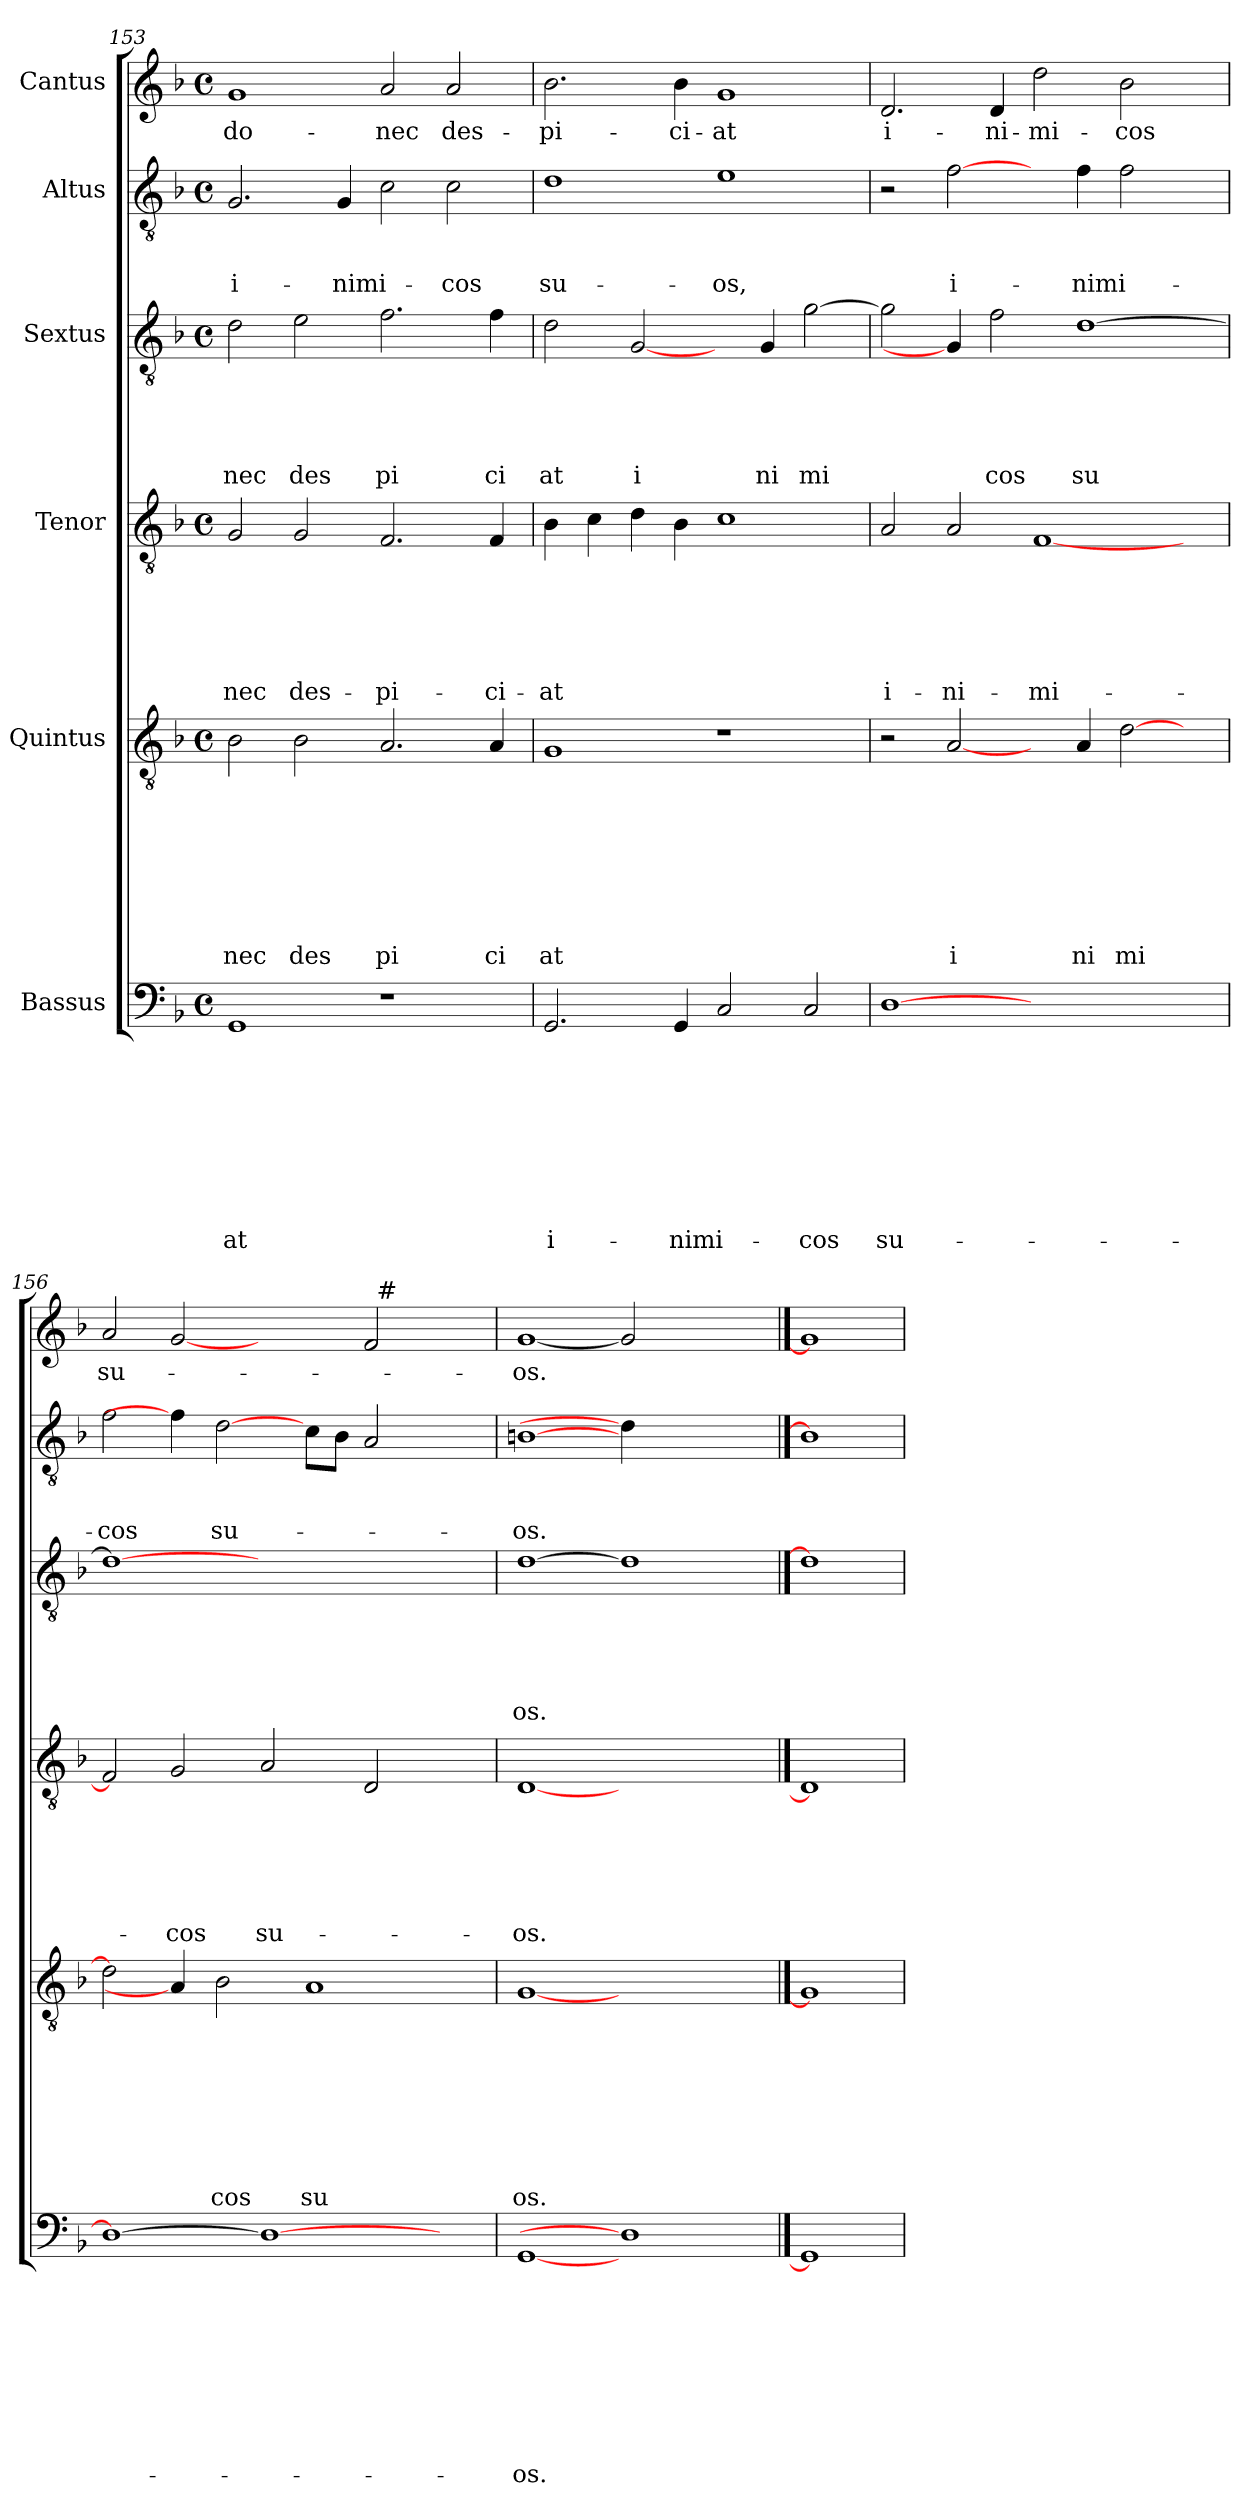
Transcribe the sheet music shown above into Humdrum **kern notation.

**kern	**text	**text	**text	**text	**text	**text	**text	**text	**text	**kern	**text	**text	**text	**text	**text	**text	**text	**text	**kern	**text	**text	**text	**text	**text	**text	**kern	**text	**text	**text	**text	**text	**kern	**text	**text	**text	**kern	**text
*part6	*part6	*part6	*part6	*part6	*part6	*part6	*part6	*part6	*part6	*part5	*part5	*part5	*part5	*part5	*part5	*part5	*part5	*part5	*part4	*part4	*part4	*part4	*part4	*part4	*part4	*part3	*part3	*part3	*part3	*part3	*part3	*part2	*part2	*part2	*part2	*part1	*part1
*staff6	*staff6	*staff6	*staff6	*staff6	*staff6	*staff6	*staff6	*staff6	*staff6	*staff5	*staff5	*staff5	*staff5	*staff5	*staff5	*staff5	*staff5	*staff5	*staff4	*staff4	*staff4	*staff4	*staff4	*staff4	*staff4	*staff3	*staff3	*staff3	*staff3	*staff3	*staff3	*staff2	*staff2	*staff2	*staff2	*staff1	*staff1
*I"Bassus	*	*	*	*	*	*	*	*	*	*I"Quintus	*	*	*	*	*	*	*	*	*I"Tenor	*	*	*	*	*	*	*I"Sextus	*	*	*	*	*	*I"Altus	*	*	*	*I"Cantus	*
*clefF4	*	*	*	*	*	*	*	*	*	*clefGv2	*	*	*	*	*	*	*	*	*clefGv2	*	*	*	*	*	*	*clefGv2	*	*	*	*	*	*clefGv2	*	*	*	*clefG2	*
*k[b-]	*	*	*	*	*	*	*	*	*	*k[b-]	*	*	*	*	*	*	*	*	*k[b-]	*	*	*	*	*	*	*k[b-]	*	*	*	*	*	*k[b-]	*	*	*	*k[b-]	*
*F:	*	*	*	*	*	*	*	*	*	*F:	*	*	*	*	*	*	*	*	*F:	*	*	*	*	*	*	*F:	*	*	*	*	*	*F:	*	*	*	*F:	*
*M4/4	*	*	*	*	*	*	*	*	*	*M4/4	*	*	*	*	*	*	*	*	*M4/4	*	*	*	*	*	*	*M4/4	*	*	*	*	*	*M4/4	*	*	*	*M4/4	*
*met(c)	*	*	*	*	*	*	*	*	*	*met(c)	*	*	*	*	*	*	*	*	*met(c)	*	*	*	*	*	*	*met(c)	*	*	*	*	*	*met(c)	*	*	*	*met(c)	*
=153	=153	=153	=153	=153	=153	=153	=153	=153	=153	=153	=153	=153	=153	=153	=153	=153	=153	=153	=153	=153	=153	=153	=153	=153	=153	=153	=153	=153	=153	=153	=153	=153	=153	=153	=153	=153	=153
!	!	!	!	!	!	!	!	!	!LO:LY:b	!	!	!	!	!	!	!	!	!LO:LY:b	!	!	!	!	!	!	!LO:LY:b	!	!	!	!	!	!LO:LY:b	!	!	!	!LO:LY:b	!	!LO:LY:b
1GG	.	.	.	.	.	.	.	.	-at	2B-\	.	.	.	.	.	.	.	nec	2G/	.	.	.	.	.	-nec	2d\	.	.	.	.	nec	2.G/	.	.	i-	1g	do-
!	!	!	!	!	!	!	!	!	!	!	!	!	!	!	!	!	!	!LO:LY:b	!	!	!	!	!	!	!LO:LY:b	!	!	!	!	!	!LO:LY:b	!	!	!	!	!	!
.	.	.	.	.	.	.	.	.	.	2B-\	.	.	.	.	.	.	.	des	2G/	.	.	.	.	.	des-	2e\	.	.	.	.	des	.	.	.	.	.	.
!	!	!	!	!	!	!	!	!	!	!	!	!	!	!	!	!	!	!	!	!	!	!	!	!	!	!	!	!	!	!	!	!	!	!	!LO:LY:b	!	!
.	.	.	.	.	.	.	.	.	.	.	.	.	.	.	.	.	.	.	.	.	.	.	.	.	.	.	.	.	.	.	.	4G/	.	.	-nimi-	.	.
!	!	!	!	!	!	!	!	!	!	!	!	!	!	!	!	!	!	!LO:LY:b	!	!	!	!	!	!	!LO:LY:b	!	!	!	!	!	!LO:LY:b	!	!	!	!	!	!LO:LY:b
1r	.	.	.	.	.	.	.	.	.	2.A/	.	.	.	.	.	.	.	pi	2.F/	.	.	.	.	.	-pi-	2.f\	.	.	.	.	pi	2c\	.	.	.	2a/	-nec
!	!	!	!	!	!	!	!	!	!	!	!	!	!	!	!	!	!	!	!	!	!	!	!	!	!	!	!	!	!	!	!	!	!	!	!LO:LY:b	!	!LO:LY:b
.	.	.	.	.	.	.	.	.	.	.	.	.	.	.	.	.	.	.	.	.	.	.	.	.	.	.	.	.	.	.	.	2c\	.	.	-cos	2a/	des-
!	!	!	!	!	!	!	!	!	!	!	!	!	!	!	!	!	!	!LO:LY:b	!	!	!	!	!	!	!LO:LY:b	!	!	!	!	!	!LO:LY:b	!	!	!	!	!	!
.	.	.	.	.	.	.	.	.	.	4A/	.	.	.	.	.	.	.	ci	4F/	.	.	.	.	.	-ci-	4f\	.	.	.	.	ci	.	.	.	.	.	.
=154	=154	=154	=154	=154	=154	=154	=154	=154	=154	=154	=154	=154	=154	=154	=154	=154	=154	=154	=154	=154	=154	=154	=154	=154	=154	=154	=154	=154	=154	=154	=154	=154	=154	=154	=154	=154	=154
!	!	!	!	!	!	!	!	!	!LO:LY:b	!	!	!	!	!	!	!	!	!LO:LY:b	!	!	!	!	!	!	!LO:LY:b	!	!	!	!	!	!LO:LY:b	!	!	!	!LO:LY:b	!	!LO:LY:b
2.GG/	.	.	.	.	.	.	.	.	i-	1G	.	.	.	.	.	.	.	at	4B-\	.	.	.	.	.	-at	2d\	.	.	.	.	at	1d	.	.	su-	2.b-\	-pi-
.	.	.	.	.	.	.	.	.	.	.	.	.	.	.	.	.	.	.	4c\	.	.	.	.	.	.	.	.	.	.	.	.	.	.	.	.	.	.
!	!	!	!	!	!	!	!	!	!	!	!	!	!	!	!	!	!	!	!	!	!	!	!	!	!	!	!	!	!	!	!LO:LY:b	!	!	!	!	!	!
.	.	.	.	.	.	.	.	.	.	.	.	.	.	.	.	.	.	.	4d\	.	.	.	.	.	.	[2G/	.	.	.	.	i	.	.	.	.	.	.
!	!	!	!	!	!	!	!	!	!LO:LY:b	!	!	!	!	!	!	!	!	!	!	!	!	!	!	!	!	!	!	!	!	!	!	!	!	!	!	!	!LO:LY:b
4GG/	.	.	.	.	.	.	.	.	-nimi-	.	.	.	.	.	.	.	.	.	4B-\	.	.	.	.	.	.	.	.	.	.	.	.	.	.	.	.	4b-\	-ci-
!	!	!	!	!	!	!	!	!	!	!	!	!	!	!	!	!	!	!	!	!	!	!	!	!	!	!	!	!	!	!	!	!	!	!	!LO:LY:b	!	!LO:LY:b
2C/	.	.	.	.	.	.	.	.	.	1r	.	.	.	.	.	.	.	.	1c	.	.	.	.	.	.	4ryy	.	.	.	.	.	1e	.	.	-os,	1g	-at
!	!	!	!	!	!	!	!	!	!	!	!	!	!	!	!	!	!	!	!	!	!	!	!	!	!	!	!	!	!	!	!LO:LY:b	!	!	!	!	!	!
.	.	.	.	.	.	.	.	.	.	.	.	.	.	.	.	.	.	.	.	.	.	.	.	.	.	4G/	.	.	.	.	ni	.	.	.	.	.	.
!	!	!	!	!	!	!	!	!	!LO:LY:b	!	!	!	!	!	!	!	!	!	!	!	!	!	!	!	!	!	!	!	!	!	!LO:LY:b	!	!	!	!	!	!
2C/	.	.	.	.	.	.	.	.	-cos	.	.	.	.	.	.	.	.	.	.	.	.	.	.	.	.	[>2g\	.	.	.	.	mi	.	.	.	.	.	.
=155	=155	=155	=155	=155	=155	=155	=155	=155	=155	=155	=155	=155	=155	=155	=155	=155	=155	=155	=155	=155	=155	=155	=155	=155	=155	=155	=155	=155	=155	=155	=155	=155	=155	=155	=155	=155	=155
!	!	!	!	!	!	!	!	!	!LO:LY:b	!	!	!	!	!	!	!	!	!	!	!	!	!	!	!	!LO:LY:b	!	!	!	!	!	!	!	!	!	!	!	!LO:LY:b
[>1D	.	.	.	.	.	.	.	.	su-	2r	.	.	.	.	.	.	.	.	2A/	.	.	.	.	.	i-	2g\]	.	.	.	.	.	2r	.	.	.	2.d/	i-
!	!	!	!	!	!	!	!	!	!	!	!	!	!	!	!	!	!	!LO:LY:b	!	!	!	!	!	!	!LO:LY:b	!	!	!	!	!	!	!	!	!	!LO:LY:b	!	!
.	.	.	.	.	.	.	.	.	.	[2A/	.	.	.	.	.	.	.	i	2A/	.	.	.	.	.	-ni-	4G/]	.	.	.	.	.	[2f\	.	.	i-	.	.
!	!	!	!	!	!	!	!	!	!	!	!	!	!	!	!	!	!	!	!	!	!	!	!	!	!	!	!	!	!	!	!LO:LY:b	!	!	!	!	!	!LO:LY:b
.	.	.	.	.	.	.	.	.	.	.	.	.	.	.	.	.	.	.	.	.	.	.	.	.	.	2f\	.	.	.	.	cos	.	.	.	.	4d/	-ni-
!	!	!	!	!	!	!	!	!	!	!	!	!	!	!	!	!	!	!	!	!	!	!	!	!	!LO:LY:b	!	!	!	!	!	!	!	!	!	!	!	!LO:LY:b
1ryy	.	.	.	.	.	.	.	.	.	4ryy	.	.	.	.	.	.	.	.	[<1F	.	.	.	.	.	-mi-	.	.	.	.	.	.	4ryy	.	.	.	2dd\	-mi-
!	!	!	!	!	!	!	!	!	!	!	!	!	!	!	!	!	!	!LO:LY:b	!	!	!	!	!	!	!	!	!	!	!	!	!LO:LY:b	!	!	!	!LO:LY:b	!	!
.	.	.	.	.	.	.	.	.	.	4A/	.	.	.	.	.	.	.	ni	.	.	.	.	.	.	.	[>1d	.	.	.	.	su	4f\	.	.	-nimi-	.	.
!	!	!	!	!	!	!	!	!	!	!	!	!	!	!	!	!	!	!LO:LY:b	!	!	!	!	!	!	!	!	!	!	!	!	!	!	!	!	!	!	!LO:LY:b
.	.	.	.	.	.	.	.	.	.	[>2d\	.	.	.	.	.	.	.	mi	.	.	.	.	.	.	.	.	.	.	.	.	.	2f\	.	.	.	2b-\	-cos
4ryy	.	.	.	.	.	.	.	.	.	4ryy	.	.	.	.	.	.	.	.	4ryy	.	.	.	.	.	.	.	.	.	.	.	.	4ryy	.	.	.	4ryy	.
=156	=156	=156	=156	=156	=156	=156	=156	=156	=156	=156	=156	=156	=156	=156	=156	=156	=156	=156	=156	=156	=156	=156	=156	=156	=156	=156	=156	=156	=156	=156	=156	=156	=156	=156	=156	=156	=156
!	!	!	!	!	!	!	!	!	!	!	!	!	!	!	!	!	!	!	!	!	!	!	!	!	!	!	!	!	!	!	!	!	!	!	!LO:LY:b	!	!LO:LY:b
*	*	*	*	*	*	*	*	*	*	*	*	*	*	*	*	*	*	*	*	*	*	*	*	*	*	*	*	*	*	*	*	*	*	*	*	*^	*
1D_	.	.	.	.	.	.	.	.	.	2d\]	.	.	.	.	.	.	.	.	2F/]	.	.	.	.	.	.	1d_	.	.	.	.	.	2f\	.	.	-cos	2a/	1ryy	su-
!	!	!	!	!	!	!	!	!	!	!	!	!	!	!	!	!	!	!	!	!	!	!	!	!	!LO:LY:b	!	!	!	!	!	!	!	!	!	!	!	!	!
.	.	.	.	.	.	.	.	.	.	4A/]	.	.	.	.	.	.	.	.	2G/	.	.	.	.	.	-cos	.	.	.	.	.	.	4f\]	.	.	.	[2g	.	.
!	!	!	!	!	!	!	!	!	!	!	!	!	!	!	!	!	!	!LO:LY:b	!	!	!	!	!	!	!	!	!	!	!	!	!	!	!	!	!LO:LY:b	!	!	!
.	.	.	.	.	.	.	.	.	.	2B-\	.	.	.	.	.	.	.	cos	.	.	.	.	.	.	.	.	.	.	.	.	.	[2d\	.	.	su-	.	.	.
!	!	!	!	!	!	!	!	!	!	!	!	!	!	!	!	!	!	!	!	!	!	!	!	!	!LO:LY:b	!	!	!	!	!	!	!	!	!	!	!	!	!
1D_	.	.	.	.	.	.	.	.	.	.	.	.	.	.	.	.	.	.	2A/	.	.	.	.	.	su-	1ryy	.	.	.	.	.	.	.	.	.	2ryy	2ryy	.
!	!	!	!	!	!	!	!	!	!	!	!	!	!	!	!	!	!	!LO:LY:b	!	!	!	!	!	!	!	!	!	!	!	!	!	!	!	!	!	!	!	!
.	.	.	.	.	.	.	.	.	.	1A	.	.	.	.	.	.	.	su	.	.	.	.	.	.	.	.	.	.	.	.	.	8c\L	.	.	.	.	.	.
.	.	.	.	.	.	.	.	.	.	.	.	.	.	.	.	.	.	.	.	.	.	.	.	.	.	.	.	.	.	.	.	8B-\J	.	.	.	.	.	.
.	.	.	.	.	.	.	.	.	.	.	.	.	.	.	.	.	.	.	2D/	.	.	.	.	.	.	.	.	.	.	.	.	2A/	.	.	.	2f/	32ryy	.
!	!	!	!	!	!	!	!	!	!	!	!	!	!	!	!	!	!	!	!	!	!	!	!	!	!	!	!	!	!	!	!	!	!	!	!	!	!LO:TX:a:t=#	!
.	.	.	.	.	.	.	.	.	.	.	.	.	.	.	.	.	.	.	.	.	.	.	.	.	.	.	.	.	.	.	.	.	.	.	.	.	2ryy	.
4ryy	.	.	.	.	.	.	.	.	.	.	.	.	.	.	.	.	.	.	4ryy	.	.	.	.	.	.	4ryy	.	.	.	.	.	4ryy	.	.	.	4ryy	.	.
.	.	.	.	.	.	.	.	.	.	.	.	.	.	.	.	.	.	.	.	.	.	.	.	.	.	.	.	.	.	.	.	.	.	.	.	.	8..ryy	.
=157	=157	=157	=157	=157	=157	=157	=157	=157	=157	=157	=157	=157	=157	=157	=157	=157	=157	=157	=157	=157	=157	=157	=157	=157	=157	=157	=157	=157	=157	=157	=157	=157	=157	=157	=157	=157	=157	=157
!	!	!	!	!	!	!	!	!	!LO:LY:b	!	!	!	!	!	!	!	!	!LO:LY:b	!	!	!	!	!	!	!LO:LY:b	!	!	!	!	!	!LO:LY:b	!	!	!	!LO:LY:b	!	!	!LO:LY:b
*	*	*	*	*	*	*	*	*	*	*	*	*	*	*	*	*	*	*	*	*	*	*	*	*	*	*	*	*	*	*	*	*	*	*	*	*v	*v	*
[1GG	.	.	.	.	.	.	.	.	-os.	[1G	.	.	.	.	.	.	.	os.	[1D	.	.	.	.	.	-os.	[1d	.	.	.	.	os.	[1Bn	.	.	-os.	[1g	-os.
1D]	.	.	.	.	.	.	.	.	.	1ryy	.	.	.	.	.	.	.	.	1ryy	.	.	.	.	.	.	1d]	.	.	.	.	.	4d\]	.	.	.	2g]	.
.	.	.	.	.	.	.	.	.	.	.	.	.	.	.	.	.	.	.	.	.	.	.	.	.	.	.	.	.	.	.	.	2.ryy	.	.	.	.	.
.	.	.	.	.	.	.	.	.	.	.	.	.	.	.	.	.	.	.	.	.	.	.	.	.	.	.	.	.	.	.	.	.	.	.	.	2ryy	.
==158	==158	==158	==158	==158	==158	==158	==158	==158	==158	==158	==158	==158	==158	==158	==158	==158	==158	==158	==158	==158	==158	==158	==158	==158	==158	==158	==158	==158	==158	==158	==158	==158	==158	==158	==158	==158	==158
1GG]	.	.	.	.	.	.	.	.	.	1G]	.	.	.	.	.	.	.	.	1D]	.	.	.	.	.	.	1d]	.	.	.	.	.	1B]	.	.	.	1g]	.
=	=	=	=	=	=	=	=	=	=	=	=	=	=	=	=	=	=	=	=	=	=	=	=	=	=	=	=	=	=	=	=	=	=	=	=	=	=
*-	*-	*-	*-	*-	*-	*-	*-	*-	*-	*-	*-	*-	*-	*-	*-	*-	*-	*-	*-	*-	*-	*-	*-	*-	*-	*-	*-	*-	*-	*-	*-	*-	*-	*-	*-	*-	*-
